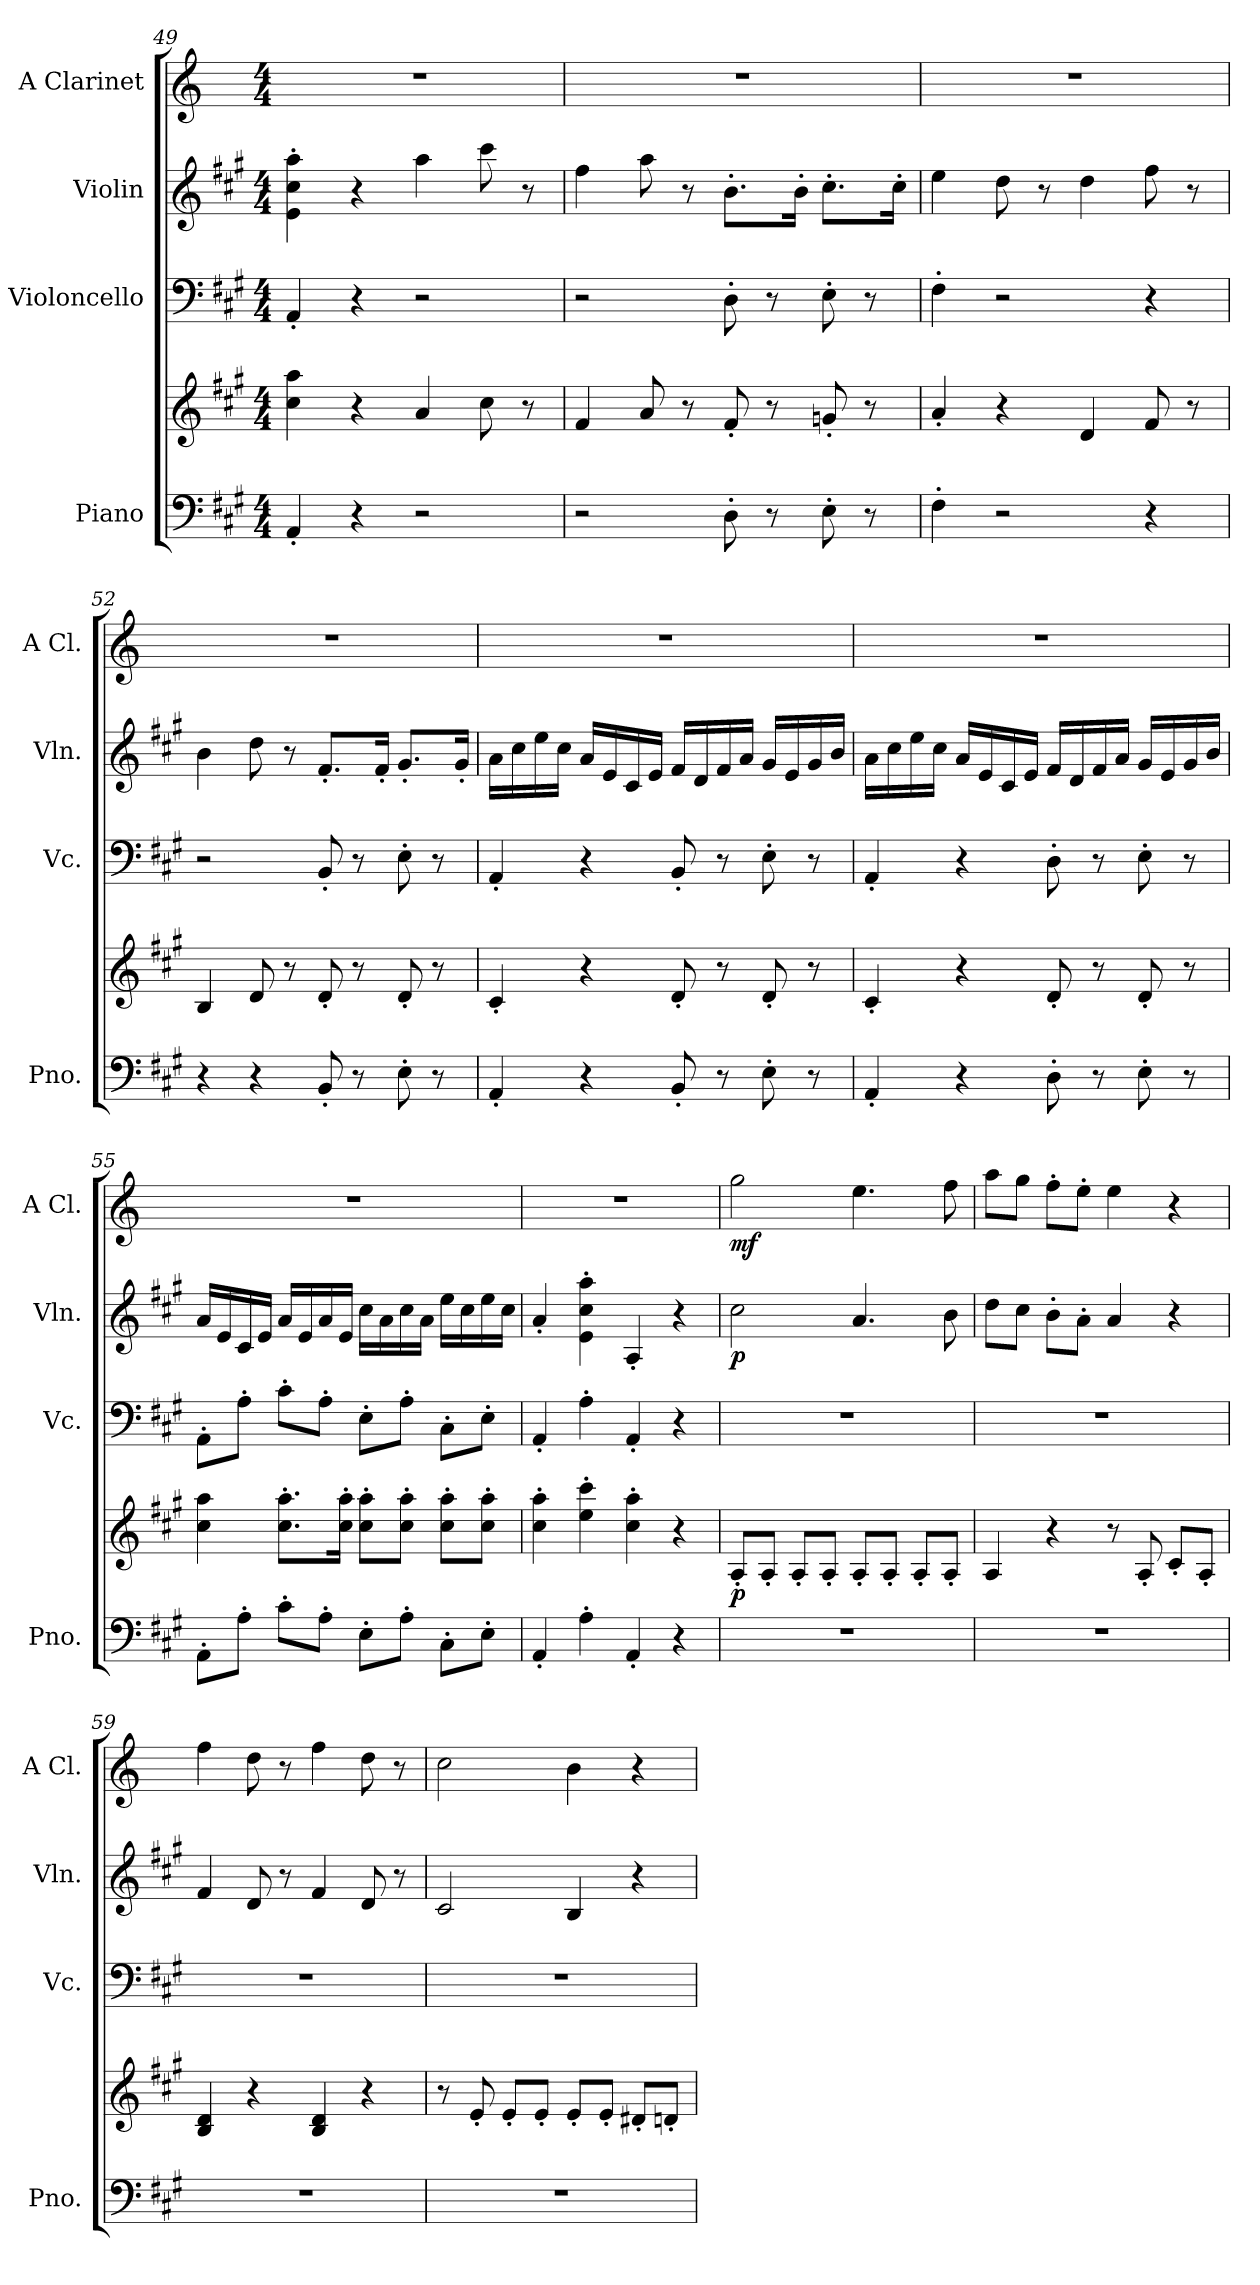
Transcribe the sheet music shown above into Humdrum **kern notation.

**kern	**kern	**dynam	**kern	**kern	**dynam	**kern	**dynam
*part4	*part4	*part4	*part3	*part2	*part2	*part1	*part1
*staff5	*staff4	*staff4/5	*staff3	*staff2	*staff2	*staff1	*staff1
*I"Piano	*	*	*I"Violoncello	*I"Violin	*	*I"A Clarinet	*
*I'Pno.	*	*	*I'Vc.	*I'Vln.	*	*I'A Cl.	*
*clefF4	*clefG2	*	*clefF4	*clefG2	*	*clefG2	*
*	*	*	*	*	*	*ITrd2c3	*
*k[f#c#g#]	*k[f#c#g#]	*	*k[f#c#g#]	*k[f#c#g#]	*	*k[f#c#g#]	*
*M4/4	*M4/4	*	*M4/4	*M4/4	*	*M4/4	*
=49	=49	=49	=49	=49	=49	=49	=49
4AA'/	4cc#\ 4aa\	.	4AA'/	4e\' 4cc#\' 4aa\'	.	1r	.
4r	4r	.	4r	4r	.	.	.
2r	4a/	.	2r	4aa\	.	.	.
.	8cc#\	.	.	8ccc#\	.	.	.
.	8r	.	.	8r	.	.	.
!!LO:LB:g=z
=50	=50	=50	=50	=50	=50	=50	=50
2r	4f#/	.	2r	4ff#\	.	1r	.
.	8a/	.	.	8aa\	.	.	.
.	8r	.	.	8r	.	.	.
8D'\	8f#'/	.	8D'\	8.b'\L	.	.	.
8r	8r	.	8r	.	.	.	.
.	.	.	.	16b'\Jk	.	.	.
8E'\	8gn'/	.	8E'\	8.cc#'\L	.	.	.
8r	8r	.	8r	.	.	.	.
.	.	.	.	16cc#'\Jk	.	.	.
=51	=51	=51	=51	=51	=51	=51	=51
4F#'\	4a'/	.	4F#'\	4ee\	.	1r	.
2r	4r	.	2r	8dd\	.	.	.
.	.	.	.	8r	.	.	.
.	4d/	.	.	4dd\	.	.	.
4r	8f#/	.	4r	8ff#\	.	.	.
.	8r	.	.	8r	.	.	.
=52	=52	=52	=52	=52	=52	=52	=52
4r	4B/	.	2r	4b\	.	1r	.
4r	8d/	.	.	8dd\	.	.	.
.	8r	.	.	8r	.	.	.
8BB'/	8d'/	.	8BB'/	8.f#'/L	.	.	.
8r	8r	.	8r	.	.	.	.
.	.	.	.	16f#'/Jk	.	.	.
8E'\	8d'/	.	8E'\	8.g#'/L	.	.	.
8r	8r	.	8r	.	.	.	.
.	.	.	.	16g#'/Jk	.	.	.
=53	=53	=53	=53	=53	=53	=53	=53
4AA'/	4c#'/	.	4AA'/	16a\LL	.	1r	.
.	.	.	.	16cc#\	.	.	.
.	.	.	.	16ee\	.	.	.
.	.	.	.	16cc#\JJ	.	.	.
4r	4r	.	4r	16a/LL	.	.	.
.	.	.	.	16e/	.	.	.
.	.	.	.	16c#/	.	.	.
.	.	.	.	16e/JJ	.	.	.
8BB'/	8d'/	.	8BB'/	16f#/LL	.	.	.
.	.	.	.	16d/	.	.	.
8r	8r	.	8r	16f#/	.	.	.
.	.	.	.	16a/JJ	.	.	.
8E'\	8d'/	.	8E'\	16g#/LL	.	.	.
.	.	.	.	16e/	.	.	.
8r	8r	.	8r	16g#/	.	.	.
.	.	.	.	16b/JJ	.	.	.
!!LO:LB:g=z
=54	=54	=54	=54	=54	=54	=54	=54
4AA'/	4c#'/	.	4AA'/	16a\LL	.	1r	.
.	.	.	.	16cc#\	.	.	.
.	.	.	.	16ee\	.	.	.
.	.	.	.	16cc#\JJ	.	.	.
4r	4r	.	4r	16a/LL	.	.	.
.	.	.	.	16e/	.	.	.
.	.	.	.	16c#/	.	.	.
.	.	.	.	16e/JJ	.	.	.
8D'\	8d'/	.	8D'\	16f#/LL	.	.	.
.	.	.	.	16d/	.	.	.
8r	8r	.	8r	16f#/	.	.	.
.	.	.	.	16a/JJ	.	.	.
8E'\	8d'/	.	8E'\	16g#/LL	.	.	.
.	.	.	.	16e/	.	.	.
8r	8r	.	8r	16g#/	.	.	.
.	.	.	.	16b/JJ	.	.	.
=55	=55	=55	=55	=55	=55	=55	=55
8AA'\L	4cc#\ 4aa\	.	8AA'\L	16a/LL	.	1r	.
.	.	.	.	16e/	.	.	.
8A'\J	.	.	8A'\J	16c#/	.	.	.
.	.	.	.	16e/JJ	.	.	.
8c#'\L	8.cc#\' 8.aa\'L	.	8c#'\L	16a/LL	.	.	.
.	.	.	.	16e/	.	.	.
8A'\J	.	.	8A'\J	16a/	.	.	.
.	16cc#\' 16aa\'Jk	.	.	16e/JJ	.	.	.
8E'\L	8cc#\' 8aa\'L	.	8E'\L	16cc#\LL	.	.	.
.	.	.	.	16a\	.	.	.
8A'\J	8cc#\' 8aa\'J	.	8A'\J	16cc#\	.	.	.
.	.	.	.	16a\JJ	.	.	.
8C#'\L	8cc#\' 8aa\'L	.	8C#'\L	16ee\LL	.	.	.
.	.	.	.	16cc#\	.	.	.
8E'\J	8cc#\' 8aa\'J	.	8E'\J	16ee\	.	.	.
.	.	.	.	16cc#\JJ	.	.	.
=56	=56	=56	=56	=56	=56	=56	=56
4AA'/	4cc#\' 4aa\'	.	4AA'/	4a'/	.	1r	.
4A'\	4ee\' 4ccc#\'	.	4A'\	4e\' 4cc#\' 4aa\'	.	.	.
4AA'/	4cc#\' 4aa\'	.	4AA'/	4A'/	.	.	.
4r	4r	.	4r	4r	.	.	.
=57	=57	=57	=57	=57	=57	=57	=57
!	!	!LO:DY:b	!	!	!LO:DY:b	!	!LO:DY:b
1r	8A'/L	p	1r	2cc#\	p	2ee\	mf
.	8A'/J	.	.	.	.	.	.
.	8A'/L	.	.	.	.	.	.
.	8A'/J	.	.	.	.	.	.
.	8A'/L	.	.	4.a/	.	4.cc#\	.
.	8A'/J	.	.	.	.	.	.
.	8A'/L	.	.	.	.	.	.
.	8A'/J	.	.	8b\	.	8dd\	.
!!LO:LB:g=z
=58	=58	=58	=58	=58	=58	=58	=58
1r	4A/	.	1r	8dd\L	.	8ff#\L	.
.	.	.	.	8cc#\J	.	8ee\J	.
.	4r	.	.	8b'\L	.	8dd'\L	.
.	.	.	.	8a'\J	.	8cc#'\J	.
.	8r	.	.	4a/	.	4cc#\	.
.	8A'/	.	.	.	.	.	.
.	8c#'/L	.	.	4r	.	4r	.
.	8A'/J	.	.	.	.	.	.
=59	=59	=59	=59	=59	=59	=59	=59
1r	4B/ 4d/	.	1r	4f#/	.	4dd\	.
.	4r	.	.	8d/	.	8b\	.
.	.	.	.	8r	.	8r	.
.	4B/ 4d/	.	.	4f#/	.	4dd\	.
.	4r	.	.	8d/	.	8b\	.
.	.	.	.	8r	.	8r	.
=60	=60	=60	=60	=60	=60	=60	=60
1r	8r	.	1r	2c#/	.	2a\	.
.	8e'/	.	.	.	.	.	.
.	8e'/L	.	.	.	.	.	.
.	8e'/J	.	.	.	.	.	.
.	8e'/L	.	.	4B/	.	4g#\	.
.	8e'/J	.	.	.	.	.	.
.	8d#X'/L	.	.	4r	.	4r	.
.	8dn'/J	.	.	.	.	.	.
=	=	=	=	=	=	=	=
*-	*-	*-	*-	*-	*-	*-	*-
